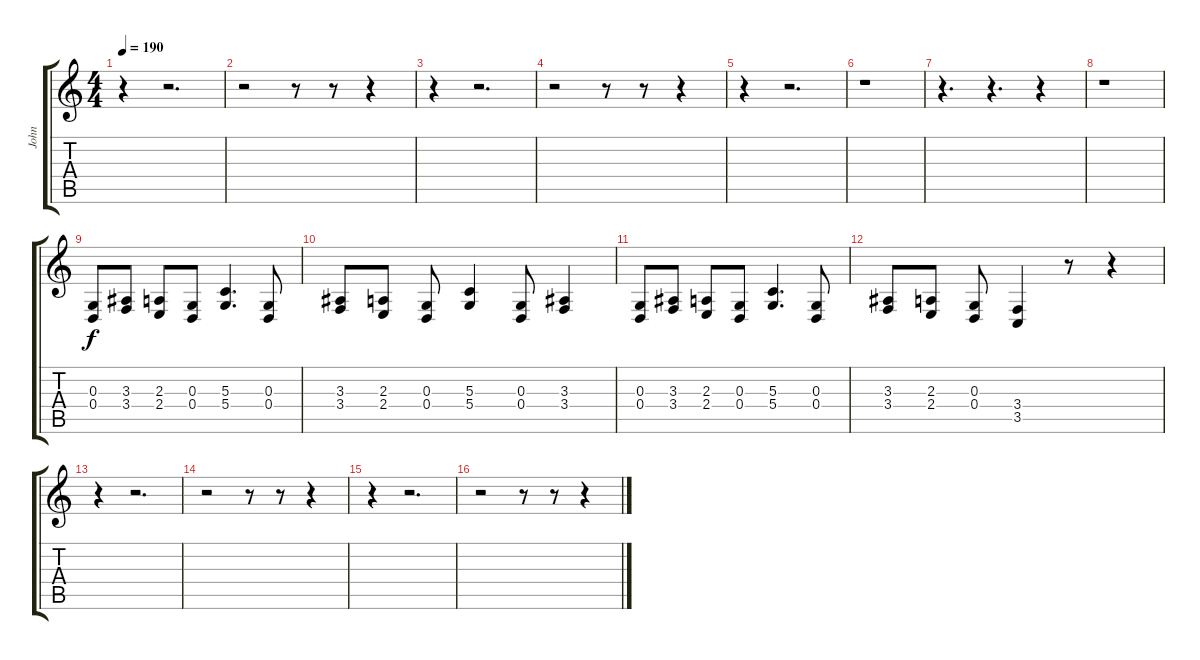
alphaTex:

\track ("John" "John") {instrument drawbarorgan}
\staff {score tabs}
\tuning (E4 B3 G3 D3 A2 E2) {hide}
\ts (4 4)
\tempo 190
\clef g2
\ks c
r.4{dy f} r.2{d} |
r.2 r.8 r.8 r.4 |
r.4 r.2{d} |
r.2 r.8 r.8 r.4 |
r.4 r.2{d} |
r.1 |
r.4{d} r.4{d} r.4 |
r.1 |
(0.3 0.4).8 (3.3 3.4).8 (2.3 2.4).8 (0.3 0.4).8 (5.3 5.4).4{d} (0.3 0.4).8 |
(3.3 3.4).8 (2.3 2.4).8 (0.3 0.4).8 (5.3 5.4).4 (0.3 0.4).8 (3.3 3.4).4 |
(0.3 0.4).8 (3.3 3.4).8 (2.3 2.4).8 (0.3 0.4).8 (5.3 5.4).4{d} (0.3 0.4).8 |
(3.3 3.4).8 (2.3 2.4).8 (0.3 0.4).8 (3.4 3.5).4 r.8 r.4 |
r.4 r.2{d} |
r.2 r.8 r.8 r.4 |
r.4 r.2{d} |
r.2 r.8 r.8 r.4
